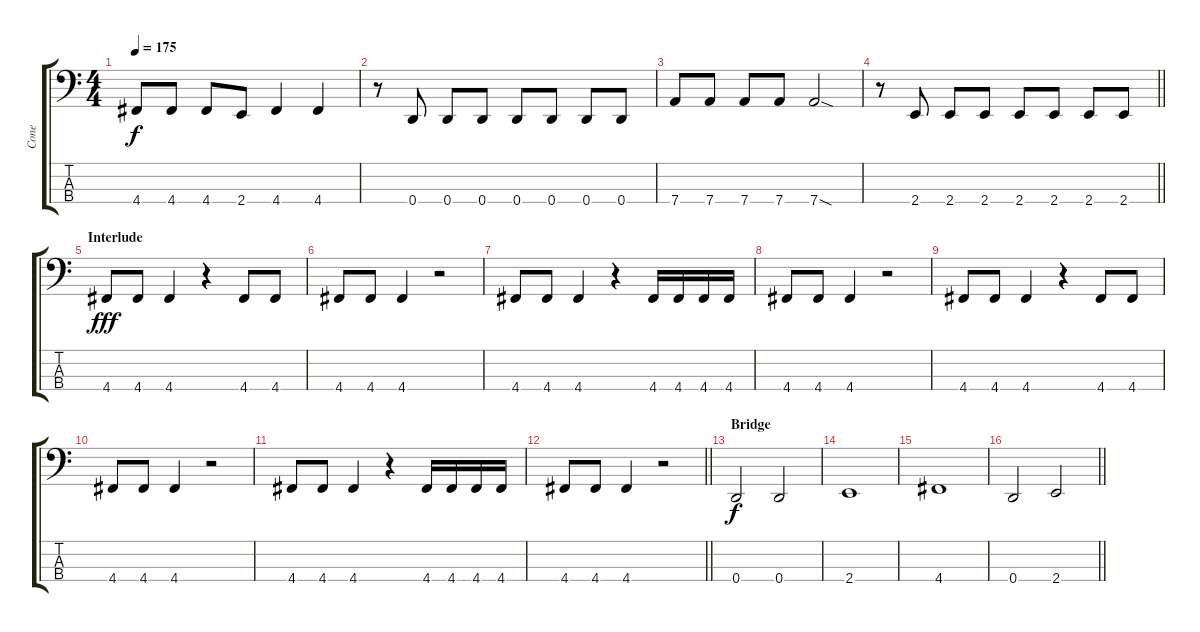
\track ("Cone" "Cone") {instrument electricbasspick}
\staff {score tabs}
\tuning (G2 D2 A1 D1) {hide}
\ts (4 4)
\tempo 175
\clef f4
\ks c
4.4.8{dy f} 4.4.8 4.4.8 2.4.8 4.4.4 4.4.4 |
r.8 0.4.8 0.4.8 0.4.8 0.4.8 0.4.8 0.4.8 0.4.8 |
7.4.8 7.4.8 7.4.8 7.4.8 7.4{sod}.2 |
\barLineRight lightlight
r.8 2.4.8 2.4.8 2.4.8 2.4.8 2.4.8 2.4.8 2.4.8 |
\section ("" "Interlude")
4.4.8{dy fff} 4.4.8 4.4.4 r.4 4.4.8 4.4.8 |
4.4.8 4.4.8 4.4.4 r.2 |
4.4.8 4.4.8 4.4.4 r.4 4.4.16 4.4.16 4.4.16 4.4.16 |
4.4.8 4.4.8 4.4.4 r.2 |
4.4.8 4.4.8 4.4.4 r.4 4.4.8 4.4.8 |
4.4.8 4.4.8 4.4.4 r.2 |
4.4.8 4.4.8 4.4.4 r.4 4.4.16 4.4.16 4.4.16 4.4.16 |
\barLineRight lightlight
4.4.8 4.4.8 4.4.4 r.2 |
\section ("" "Bridge")
0.4.2{dy f} 0.4.2 |
2.4.1 |
4.4.1 |
\barLineRight lightlight
0.4.2 2.4.2
